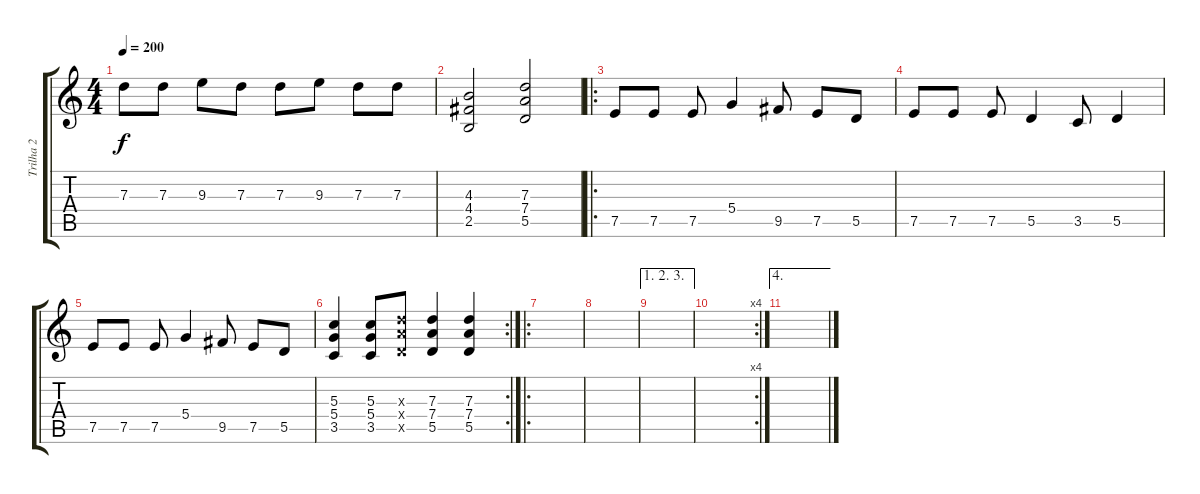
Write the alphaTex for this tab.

\track ("Trilha 2" "Trilha 2") {instrument distortionguitar}
\staff {score tabs}
\tuning (E4 B3 G3 D3 A2 E2) {hide}
\ts (4 4)
\tempo 200
\clef g2
\ks c
7.3.8{dy f} 7.3.8 9.3.8 7.3.8 7.3.8 9.3.8 7.3.8 7.3.8 |
(4.3 4.4 2.5).2 (7.3 7.4 5.5).2 |
\ro
7.5.8 7.5.8 7.5.8 5.4.4 9.5.8 7.5.8 5.5.8 |
7.5.8 7.5.8 7.5.8 5.5.4 3.5.8 5.5.4 |
7.5.8 7.5.8 7.5.8 5.4.4 9.5.8 7.5.8 5.5.8 |
\rc 2
(5.3 5.4 3.5).4 (5.3 5.4 3.5).8 (7.3{x} 7.4{x} 5.5{x}).8 (7.3 7.4 5.5).4 (7.3 7.4 5.5).4 |
\ro
|
|
\ae (1 2 3)
|
\rc 4
|
\ae 4
